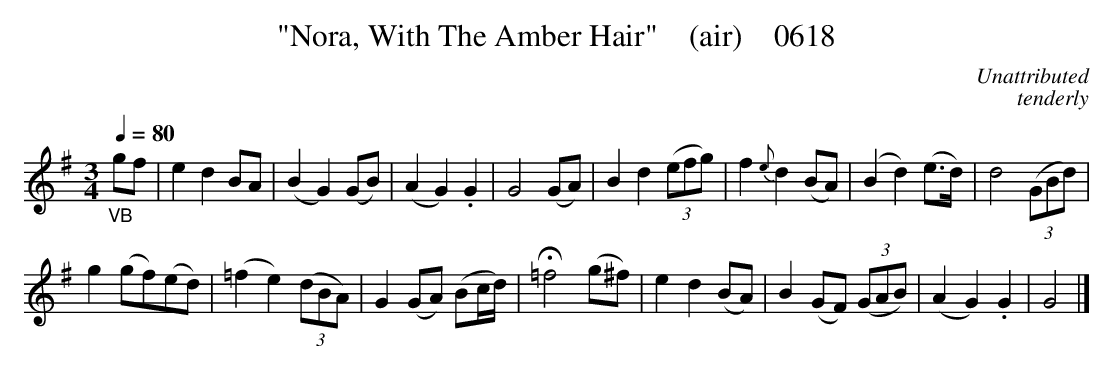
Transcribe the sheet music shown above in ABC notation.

X:1
T:"Nora, With The Amber Hair"    (air)    0618
C:Unattributed
C:tenderly
BRENNAN June 2003 (HTTP://WWW.SOSYOURMOM.COM)
Q:1/4=80
M:3/4
L:1/8
K:G
"_VB"gf|e2d2BA|(B2G2)(GB)|(A2G2).G2|G4(GA)|B2d2 (3(efg)|f2{e}d2(BA)|(B2d2)(e3/2d/2)|d4 (3(GBd)|
g2(gf)(ed)|(=f2e2) (3(dBA)|G2(GA) (Bc/2d/2)|H=f4(g^f)|e2d2(BA)|B2(GF)  (3(GAB)|(A2G2).G2|G4|]
